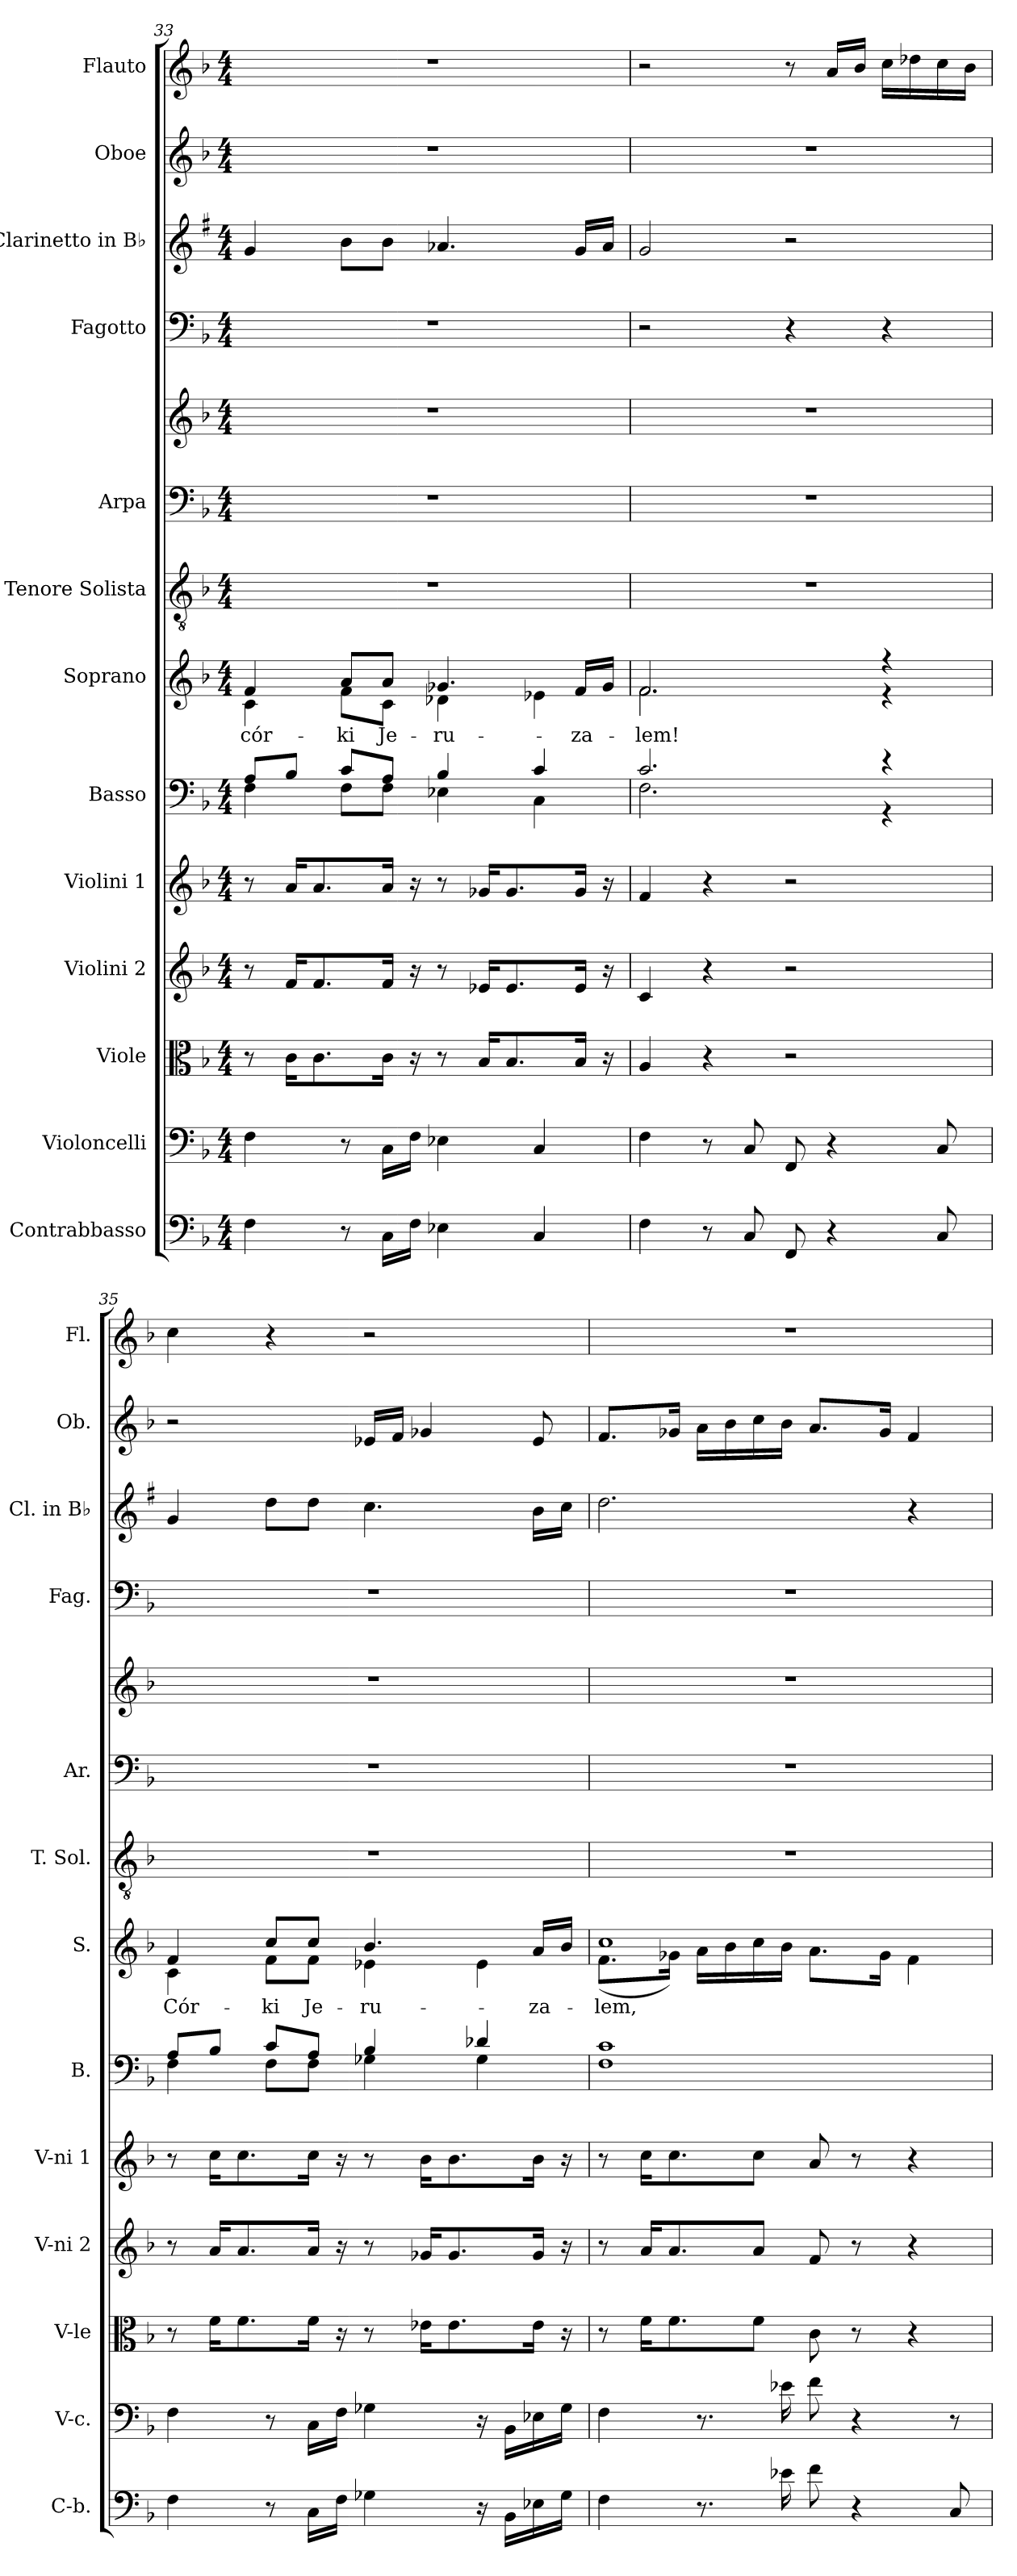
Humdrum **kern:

**kern	**kern	**kern	**kern	**kern	**kern	**kern	**text	**kern	**kern	**kern	**kern	**kern	**kern	**kern
*part13	*part12	*part11	*part10	*part9	*part8	*part7	*part7	*part6	*part5	*part5	*part4	*part3	*part2	*part1
*staff14	*staff13	*staff12	*staff11	*staff10	*staff9	*staff8	*staff8	*staff7	*staff6	*staff5	*staff4	*staff3	*staff2	*staff1
*I"Contrabbasso	*I"Violoncelli	*I"Viole	*I"Violini 2	*I"Violini 1	*I"Basso	*I"Soprano	*	*I"Tenore Solista	*I"Arpa	*	*I"Fagotto	*I"Clarinetto in B♭	*I"Oboe	*I"Flauto
*I'C-b.	*I'V-c.	*I'V-le	*I'V-ni 2	*I'V-ni 1	*I'B.	*I'S.	*	*I'T. Sol.	*I'Ar.	*	*I'Fag.	*I'Cl. in B♭	*I'Ob.	*I'Fl.
*clefF4	*clefF4	*clefC3	*clefG2	*clefG2	*clefF4	*clefG2	*	*clefGv2	*clefF4	*clefG2	*clefF4	*clefG2	*clefG2	*clefG2
*	*	*	*	*	*	*	*	*	*	*	*	*ITrd1c2	*	*
*k[b-]	*k[b-]	*k[b-]	*k[b-]	*k[b-]	*k[b-]	*k[b-]	*	*k[b-]	*k[b-]	*k[b-]	*k[b-]	*k[b-]	*k[b-]	*k[b-]
*M4/4	*M4/4	*M4/4	*M4/4	*M4/4	*M4/4	*M4/4	*	*M4/4	*M4/4	*M4/4	*M4/4	*M4/4	*M4/4	*M4/4
=33	=33	=33	=33	=33	=33	=33	=33	=33	=33	=33	=33	=33	=33	=33
*	*	*	*	*	*^	*^	*	*	*	*	*	*	*	*
4F	4F	8r	8r	8r	8AL	4F	4f	4c	cór-	1r	1r	1r	1r	4f	1r	1r
.	.	16cKL	16fKL	16aKL	8B-J	.	.	.	.	.	.	.	.	.	.	.
.	.	8.c	8.f	8.a	.	.	.	.	.	.	.	.	.	.	.	.
8r	8r	.	.	.	8cL	8FL	8aL	8fL	-ki	.	.	.	.	8aL	.	.
16CLL	16CLL	16cJk	16fJk	16aJk	8AJ	8FJ	8aJ	8cJ	Je-	.	.	.	.	8aJ	.	.
16FJJ	16FJJ	16r	16r	16r	.	.	.	.	.	.	.	.	.	.	.	.
4E-X	4E-X	8r	8r	8r	4B-	4E-X	4.g-X	4d-X	-ru-	.	.	.	.	4.g-X	.	.
.	.	16B-KL	16e-XKL	16g-XKL	.	.	.	.	.	.	.	.	.	.	.	.
.	.	8.B-	8.e-	8.g-	.	.	.	.	.	.	.	.	.	.	.	.
4C	4C	.	.	.	4c	4C	.	4e-X	.	.	.	.	.	.	.	.
.	.	16B-Jk	16e-Jk	16g-Jk	.	.	16fLL	.	-za-	.	.	.	.	16fLL	.	.
.	.	16r	16r	16r	.	.	16g-JJ	.	.	.	.	.	.	16g-JJ	.	.
=34	=34	=34	=34	=34	=34	=34	=34	=34	=34	=34	=34	=34	=34	=34	=34	=34
4F	4F	4A	4c	4f	2.c	2.F	2.f	2.f	-lem!	1r	1r	1r	2r	2f	1r	2r
8r	8r	4r	4r	4r	.	.	.	.	.	.	.	.	.	.	.	.
8C	8C	.	.	.	.	.	.	.	.	.	.	.	.	.	.	.
8FF	8FF	2r	2r	2r	.	.	.	.	.	.	.	.	4r	2r	.	8r
4r	4r	.	.	.	.	.	.	.	.	.	.	.	.	.	.	16aLL
.	.	.	.	.	.	.	.	.	.	.	.	.	.	.	.	16b-JJ
.	.	.	.	.	4r	4r	4r	4r	.	.	.	.	4r	.	.	16ccLL
.	.	.	.	.	.	.	.	.	.	.	.	.	.	.	.	16dd-X
8C	8C	.	.	.	.	.	.	.	.	.	.	.	.	.	.	16cc
.	.	.	.	.	.	.	.	.	.	.	.	.	.	.	.	16b-JJ
=35	=35	=35	=35	=35	=35	=35	=35	=35	=35	=35	=35	=35	=35	=35	=35	=35
4F	4F	8r	8r	8r	8AL	4F	4f	4c	Cór-	1r	1r	1r	1r	4f	2r	4cc
.	.	16fKL	16aKL	16ccKL	8B-J	.	.	.	.	.	.	.	.	.	.	.
.	.	8.f	8.a	8.cc	.	.	.	.	.	.	.	.	.	.	.	.
8r	8r	.	.	.	8cL	8FL	8ccL	8fL	-ki	.	.	.	.	8ccL	.	4r
16CLL	16CLL	16fJk	16aJk	16ccJk	8AJ	8FJ	8ccJ	8fJ	Je-	.	.	.	.	8ccJ	.	.
16FJJ	16FJJ	16r	16r	16r	.	.	.	.	.	.	.	.	.	.	.	.
4G-X	4G-X	8r	8r	8r	4B-	4G-X	4.b-	4e-X	-ru-	.	.	.	.	4.b-	16e-XLL	2r
.	.	.	.	.	.	.	.	.	.	.	.	.	.	.	16fJJ	.
.	.	16e-XKL	16g-XKL	16b-KL	.	.	.	.	.	.	.	.	.	.	4g-X	.
.	.	8.e-	8.g-	8.b-	.	.	.	.	.	.	.	.	.	.	.	.
16r	16r	.	.	.	4d-X	4G-	.	4e-	.	.	.	.	.	.	.	.
16BB-LL	16BB-LL	.	.	.	.	.	.	.	.	.	.	.	.	.	.	.
16E-X	16E-X	16e-Jk	16g-Jk	16b-Jk	.	.	16aLL	.	-za-	.	.	.	.	16aLL	8e-	.
16G-JJ	16G-JJ	16r	16r	16r	.	.	16b-JJ	.	.	.	.	.	.	16b-JJ	.	.
=36	=36	=36	=36	=36	=36	=36	=36	=36	=36	=36	=36	=36	=36	=36	=36	=36
4F	4F	8r	8r	8r	1c	1F	1cc	(8.fL	-lem,	1r	1r	1r	1r	2.cc	8.fL	1r
.	.	16fKL	16aKL	16ccKL	.	.	.	.	.	.	.	.	.	.	.	.
.	.	8.f	8.a	8.cc	.	.	.	16g-XJk)	.	.	.	.	.	.	16g-XJk	.
8.r	8.r	.	.	.	.	.	.	16aLL	.	.	.	.	.	.	16aLL	.
.	.	.	.	.	.	.	.	16b-	.	.	.	.	.	.	16b-	.
.	.	8fJ	8aJ	8ccJ	.	.	.	16cc	.	.	.	.	.	.	16cc	.
16e-X	16e-X	.	.	.	.	.	.	16b-JJ	.	.	.	.	.	.	16b-JJ	.
8f	8f	8c	8f	8a	.	.	.	8.aL	.	.	.	.	.	.	8.aL	.
4r	4r	8r	8r	8r	.	.	.	.	.	.	.	.	.	.	.	.
.	.	.	.	.	.	.	.	16g-Jk	.	.	.	.	.	.	16g-Jk	.
.	.	4r	4r	4r	.	.	.	4f	.	.	.	.	.	4r	4f	.
8C	8r	.	.	.	.	.	.	.	.	.	.	.	.	.	.	.
*	*	*	*	*	*v	*v	*	*	*	*	*	*	*	*	*	*
*	*	*	*	*	*	*v	*v	*	*	*	*	*	*	*	*
=	=	=	=	=	=	=	=	=	=	=	=	=	=	=
*-	*-	*-	*-	*-	*-	*-	*-	*-	*-	*-	*-	*-	*-	*-
